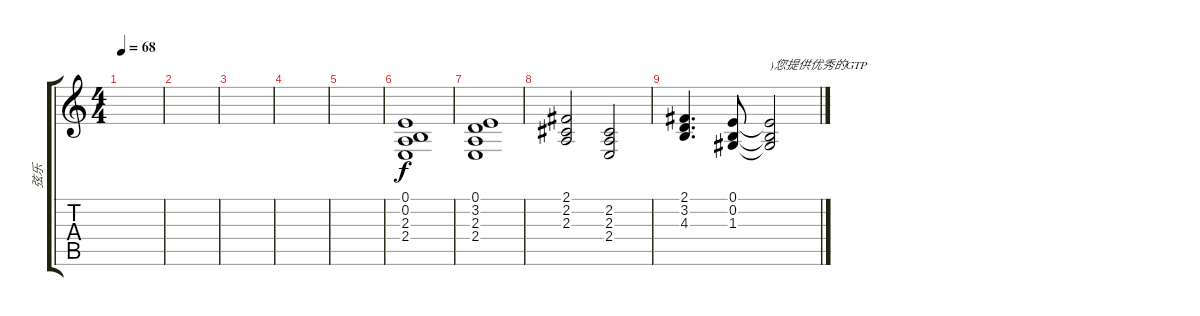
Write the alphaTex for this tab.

\track ("弦乐" "弦乐") {instrument stringensemble1}
\staff {score tabs}
\tuning (E4 B3 G3 D3 A2 E2) {hide}
\ts (4 4)
\tempo 68
\clef g2
\ks c
|
|
|
|
|
(0.1 0.2 2.3 2.4).1 |
(0.1 3.2 2.3 2.4).1 |
(2.1 2.2 2.3).2 (2.2 2.3 2.4).2 |
(2.1 3.2 4.3).4{d} (0.1 0.2 1.3).8 (0.1{t} 0.2{t} 1.3{t}).2{txt ")您提供优秀的GTP"}
